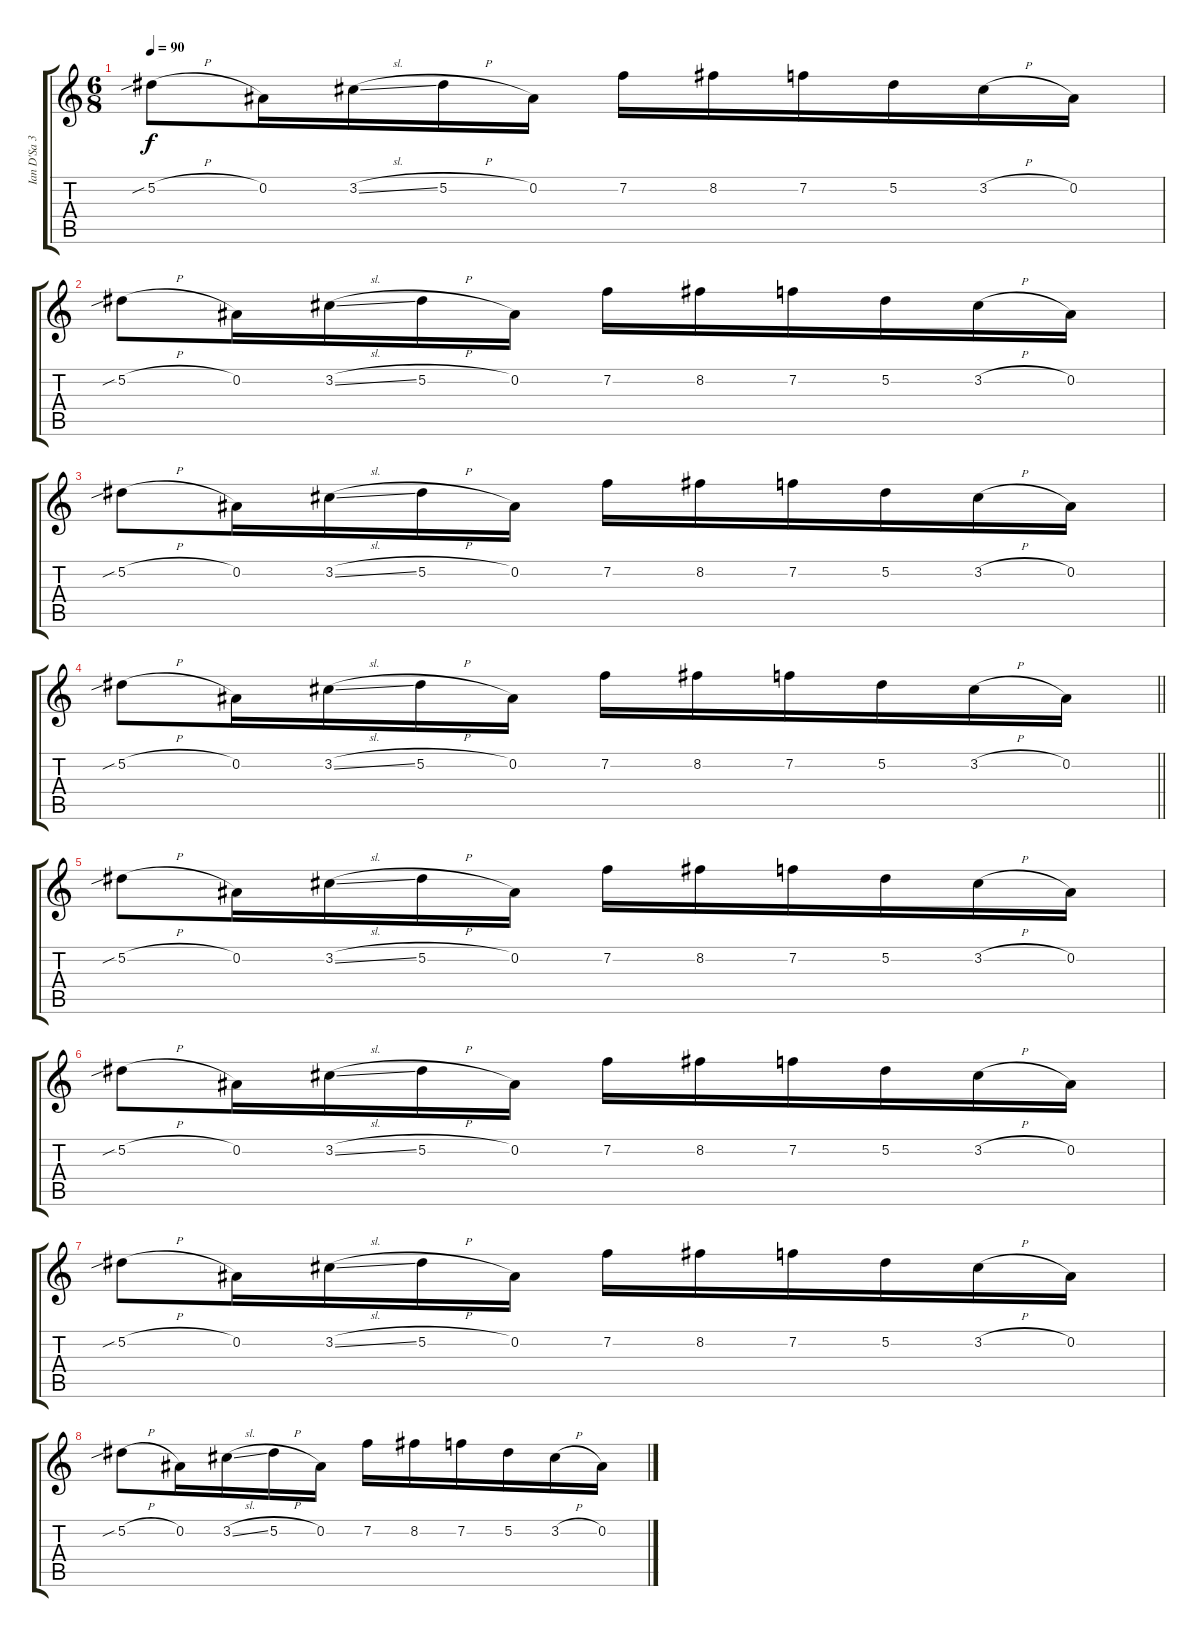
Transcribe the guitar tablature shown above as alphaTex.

\track ("Ian D'Sa 3" "Ian D'Sa 3") {instrument electricguitarclean}
\staff {score tabs}
\tuning (Eb4 Bb3 Gb3 Db3 Ab2 Db2) {hide}
\ts (6 8)
\tempo 90
\clef g2
\ks c
5.2{sib h}.8{dy f} 0.2.16 3.2{sl}.16 5.2{h}.16 0.2.16 7.2.16 8.2.16 7.2.16 5.2.16 3.2{h}.16 0.2.16 |
5.2{sib h}.8 0.2.16 3.2{sl}.16 5.2{h}.16 0.2.16 7.2.16 8.2.16 7.2.16 5.2.16 3.2{h}.16 0.2.16 |
5.2{sib h}.8 0.2.16 3.2{sl}.16 5.2{h}.16 0.2.16 7.2.16 8.2.16 7.2.16 5.2.16 3.2{h}.16 0.2.16 |
\barLineRight lightlight
5.2{sib h}.8 0.2.16 3.2{sl}.16 5.2{h}.16 0.2.16 7.2.16 8.2.16 7.2.16 5.2.16 3.2{h}.16 0.2.16 |
\section ("" "")
5.2{sib h}.8 0.2.16 3.2{sl}.16 5.2{h}.16 0.2.16 7.2.16 8.2.16 7.2.16 5.2.16 3.2{h}.16 0.2.16 |
5.2{sib h}.8 0.2.16 3.2{sl}.16 5.2{h}.16 0.2.16 7.2.16 8.2.16 7.2.16 5.2.16 3.2{h}.16 0.2.16 |
5.2{sib h}.8 0.2.16 3.2{sl}.16 5.2{h}.16 0.2.16 7.2.16 8.2.16 7.2.16 5.2.16 3.2{h}.16 0.2.16 |
5.2{sib h}.8 0.2.16 3.2{sl}.16 5.2{h}.16 0.2.16 7.2.16 8.2.16 7.2.16 5.2.16 3.2{h}.16 0.2.16
